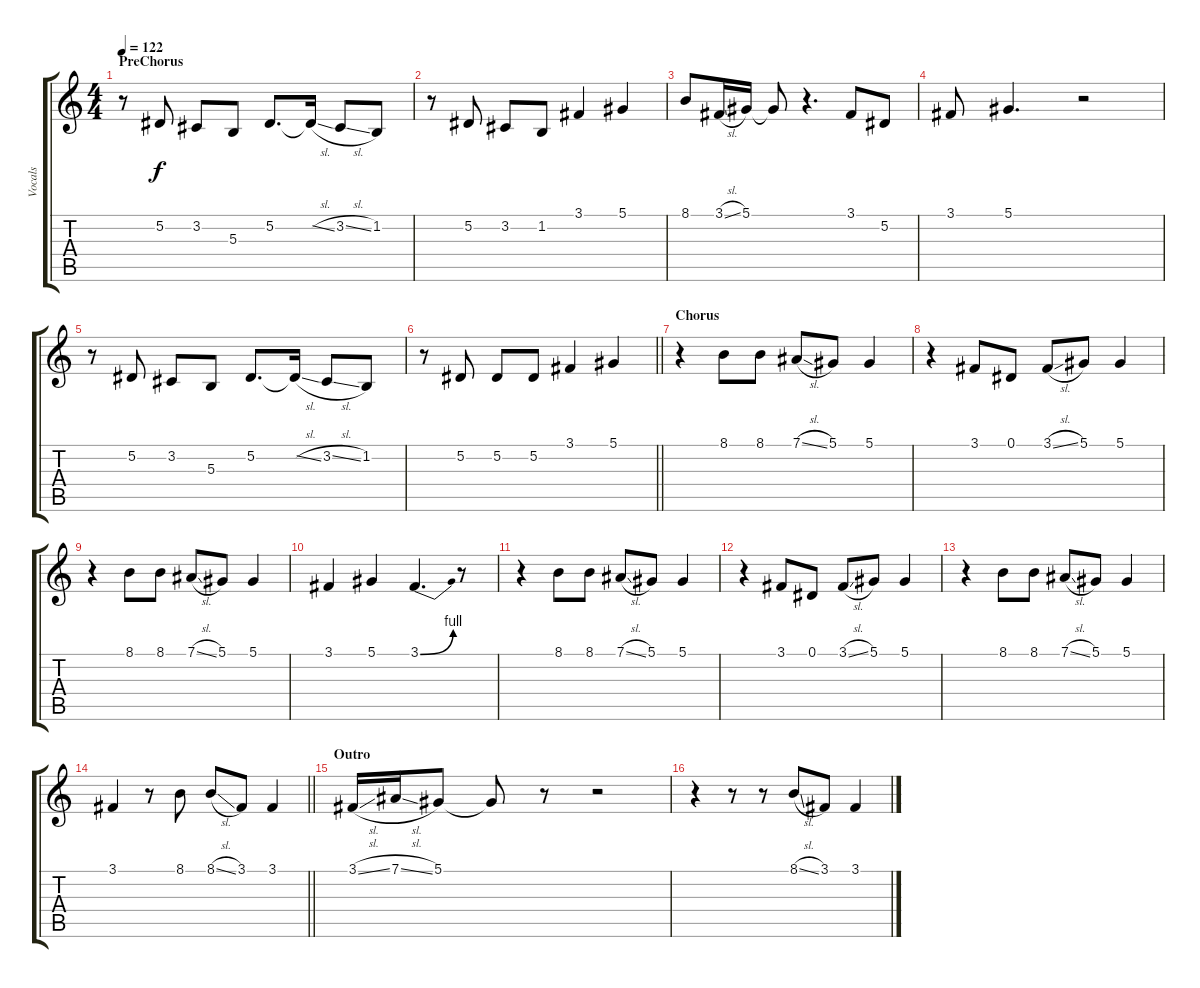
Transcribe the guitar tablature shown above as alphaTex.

\track ("Vocals" "Vocals") {instrument lead2sawtooth}
\staff {score tabs}
\tuning (Eb4 Bb3 Gb3 Db3 Ab2 Eb2) {hide}
\ts (4 4)
\section ("" "PreChorus")
\tempo 122
\clef g2
\ks c
r.8{dy f} 5.2.8 3.2.8 5.3.8 5.2.8{d} 5.2{sl t}.16 3.2{sl}.8 1.2.8 |
r.8 5.2.8 3.2.8 1.2.8 3.1.4 5.1.4 |
8.1.8 3.1{sl}.16 5.1.16 5.1{t}.8 r.4{d} 3.1.8 5.2.8 |
3.1.8 5.1.4{d} r.2 |
r.8 5.2.8 3.2.8 5.3.8 5.2.8{d} 5.2{sl t}.16 3.2{sl}.8 1.2.8 |
\barLineRight lightlight
r.8 5.2.8 5.2.8 5.2.8 3.1.4 5.1.4 |
\section ("" "Chorus")
r.4 8.1.8 8.1.8 7.1{sl}.8 5.1.8 5.1.4 |
r.4 3.1.8 0.1.8 3.1{sl}.8 5.1.8 5.1.4 |
r.4 8.1.8 8.1.8 7.1{sl}.8 5.1.8 5.1.4 |
3.1.4 5.1.4 3.1{be (bend 0 0 60 4)}.4{d} r.8 |
r.4 8.1.8 8.1.8 7.1{sl}.8 5.1.8 5.1.4 |
r.4 3.1.8 0.1.8 3.1{sl}.8 5.1.8 5.1.4 |
r.4 8.1.8 8.1.8 7.1{sl}.8 5.1.8 5.1.4 |
\barLineRight lightlight
3.1.4 r.8 8.1.8 8.1{sl}.8 3.1.8 3.1.4 |
\section ("" "Outro")
3.1{sl}.16 7.1{sl}.16 5.1.8 5.1{t}.8 r.8 r.2 |
r.4 r.8 r.8 8.1{sl}.8 3.1.8 3.1.4
